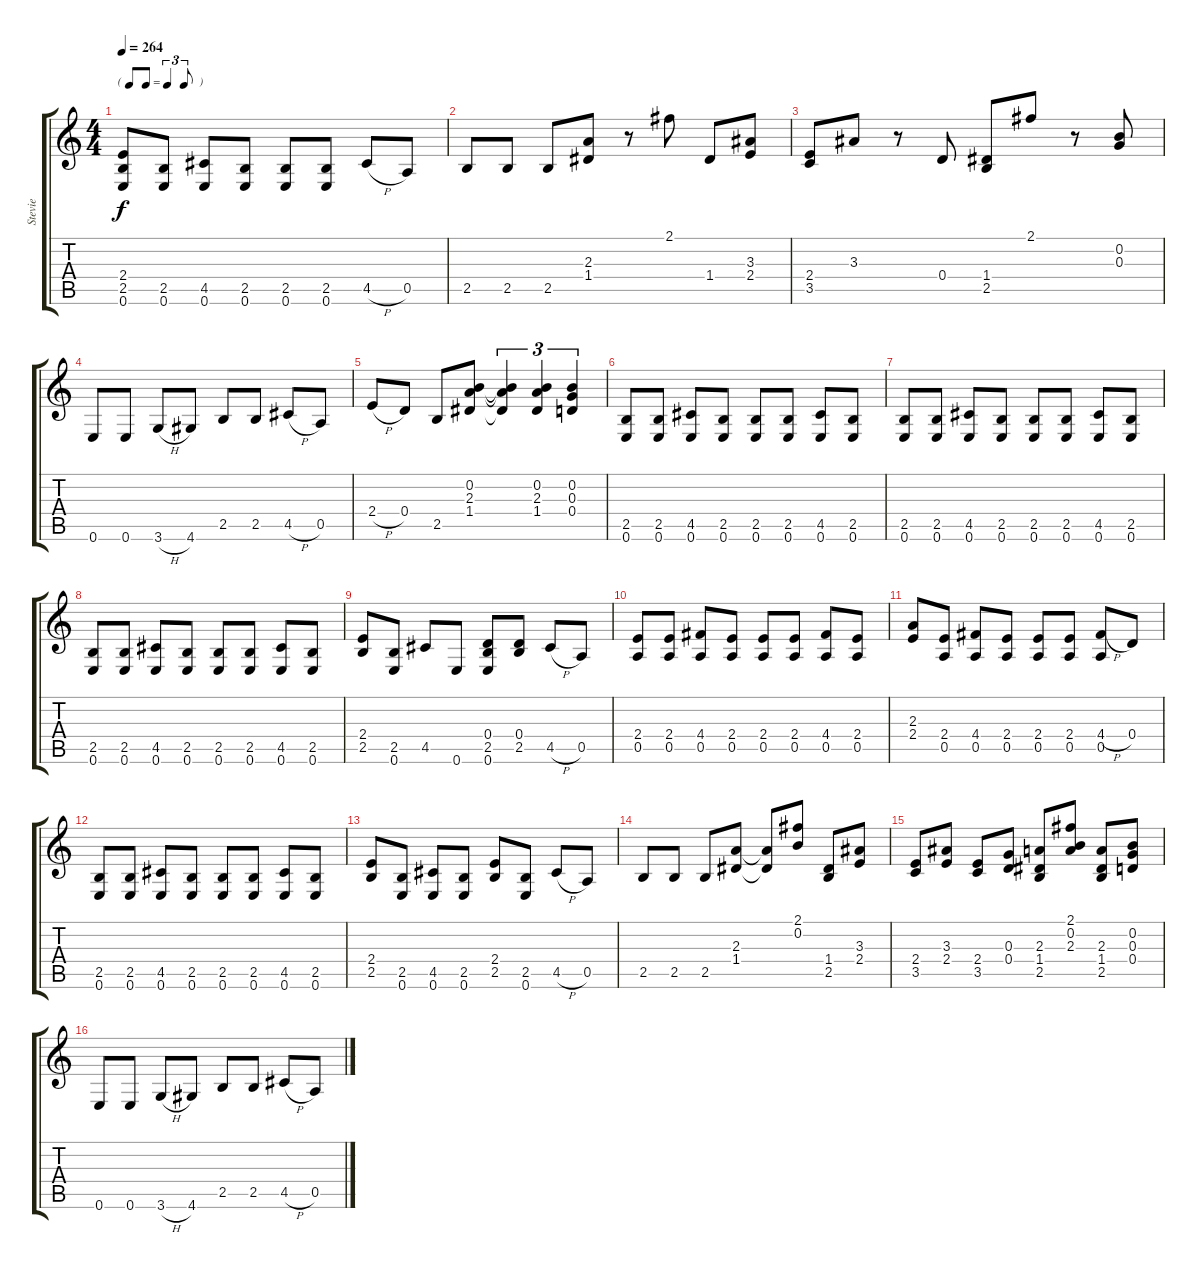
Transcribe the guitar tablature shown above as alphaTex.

\track ("Stevie" "Stevie") {instrument distortionguitar}
\staff {score tabs}
\tuning (E4 B3 G3 D3 A2 E2) {hide}
\ts (4 4)
\tf triplet8th
\tempo 264
\clef g2
\ks c
(2.4 2.5 0.6).8{dy f} (2.5 0.6).8 (4.5 0.6).8 (2.5 0.6).8 (2.5 0.6).8 (2.5 0.6).8 4.5{h}.8 0.5.8 |
2.5.8 2.5.8 2.5.8 (2.3 1.4).8 r.8 2.1.8 1.4.8 (3.3 2.4).8 |
(2.4 3.5).8 3.3.8 r.8 0.4.8 (1.4 2.5).8 2.1.8 r.8 (0.2 0.3).8 |
0.6.8 0.6.8 3.6{h}.8 4.6.8 2.5.8 2.5.8 4.5{h}.8 0.5.8 |
2.4{h}.8 0.4.8 2.5.8 (0.2 2.3 1.4).8 (0.2{t} 2.3{t} 1.4{t}).4{tu (3 2)} (0.2 2.3 1.4).4{tu (3 2)} (0.2 0.3 0.4).4{tu (3 2)} |
(2.5 0.6).8 (2.5 0.6).8 (4.5 0.6).8 (2.5 0.6).8 (2.5 0.6).8 (2.5 0.6).8 (4.5 0.6).8 (2.5 0.6).8 |
(2.5 0.6).8 (2.5 0.6).8 (4.5 0.6).8 (2.5 0.6).8 (2.5 0.6).8 (2.5 0.6).8 (4.5 0.6).8 (2.5 0.6).8 |
(2.5 0.6).8 (2.5 0.6).8 (4.5 0.6).8 (2.5 0.6).8 (2.5 0.6).8 (2.5 0.6).8 (4.5 0.6).8 (2.5 0.6).8 |
(2.4 2.5).8 (2.5 0.6).8 4.5.8 0.6.8 (0.4 2.5 0.6).8 (0.4 2.5).8 4.5{h}.8 0.5.8 |
(2.4 0.5).8 (2.4 0.5).8 (4.4 0.5).8 (2.4 0.5).8 (2.4 0.5).8 (2.4 0.5).8 (4.4 0.5).8 (2.4 0.5).8 |
(2.3 2.4).8 (2.4 0.5).8 (4.4 0.5).8 (2.4 0.5).8 (2.4 0.5).8 (2.4 0.5).8 (4.4{h} 0.5).8 0.4.8 |
(2.5 0.6).8 (2.5 0.6).8 (4.5 0.6).8 (2.5 0.6).8 (2.5 0.6).8 (2.5 0.6).8 (4.5 0.6).8 (2.5 0.6).8 |
(2.4 2.5).8 (2.5 0.6).8 (4.5 0.6).8 (2.5 0.6).8 (2.4 2.5).8 (2.5 0.6).8 4.5{h}.8 0.5.8 |
2.5.8 2.5.8 2.5.8 (2.3 1.4).8 (2.3{t} 1.4{t}).8 (2.1 0.2).8 (1.4 2.5).8 (3.3 2.4).8 |
(2.4 3.5).8 (3.3 2.4).8 (2.4 3.5).8 (0.3 0.4).8 (2.3 1.4 2.5).8 (2.1 0.2 2.3).8 (2.3 1.4 2.5).8 (0.2 0.3 0.4).8 |
0.6.8 0.6.8 3.6{h}.8 4.6.8 2.5.8 2.5.8 4.5{h}.8 0.5.8
